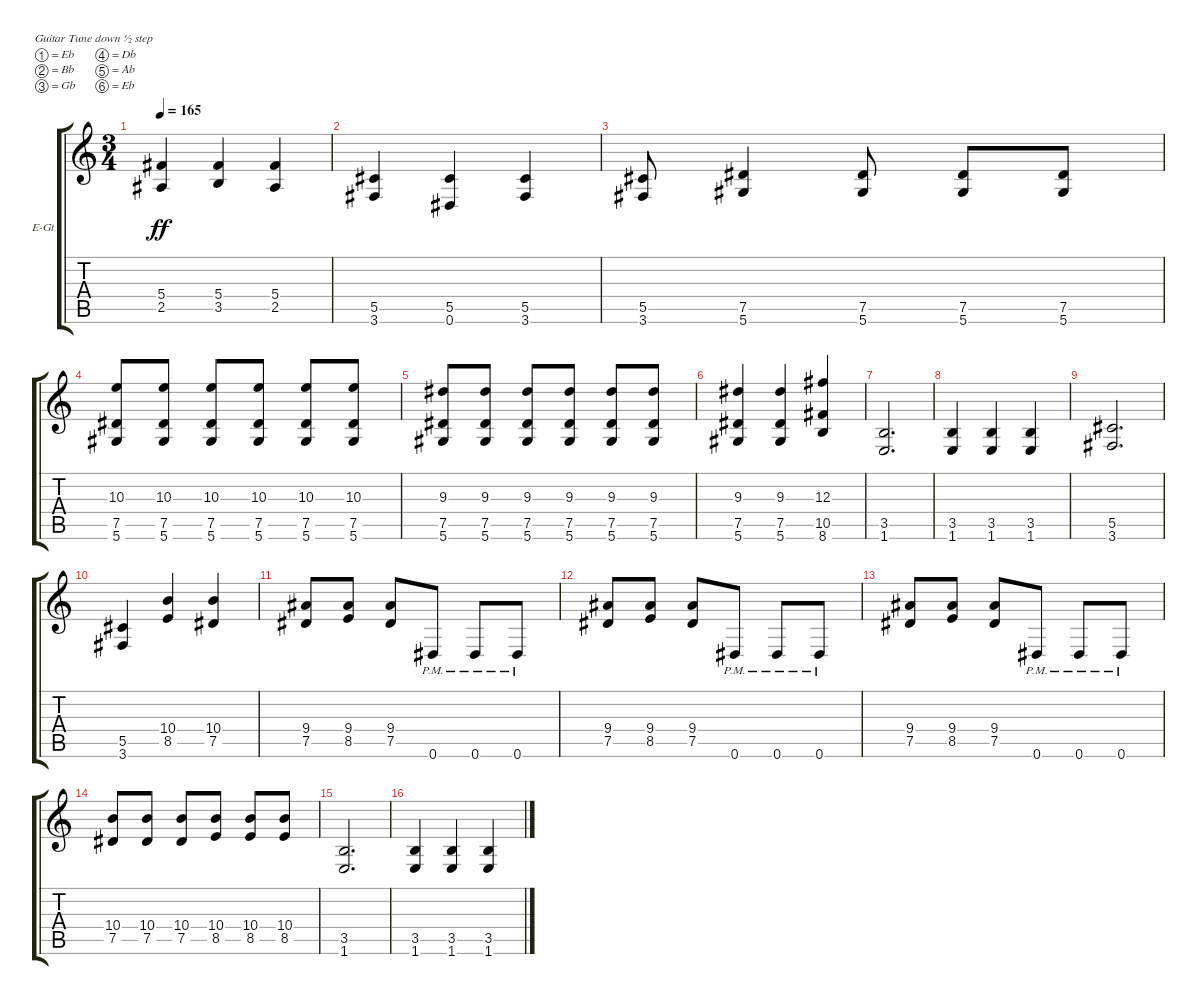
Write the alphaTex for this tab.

\bracketExtendMode groupsimilarinstruments
\firstSystemTrackNameOrientation horizontal
\otherSystemsTrackNameOrientation horizontal
\track ("Electric Guitar 2" "E-Gt") {instrument distortionguitar}
\staff {score tabs}
\tuning (Eb4 Bb3 Gb3 Db3 Ab2 Eb2)
\ts (3 4)
\tempo 165
\clef g2
\ks c
(2.5 5.4).4{dy ff} (3.5 5.4).4 (2.5 5.4).4 |
(3.6 5.5).4 (0.6 5.5).4 (3.6 5.5).4 |
(3.6 5.5).8 (5.6 7.5).4 (5.6 7.5).8 (5.6 7.5).8 (5.6 7.5).8 |
(5.6 7.5 10.3).8 (5.6 7.5 10.3).8 (5.6 7.5 10.3).8 (5.6 7.5 10.3).8 (5.6 7.5 10.3).8 (5.6 7.5 10.3).8 |
(5.6 7.5 9.3).8 (5.6 7.5 9.3).8 (5.6 7.5 9.3).8 (5.6 7.5 9.3).8 (5.6 7.5 9.3).8 (5.6 7.5 9.3).8 |
(5.6 7.5 9.3).4 (5.6 7.5 9.3).4 (8.6 10.5 12.3).4 |
(1.6 3.5).2{d} |
(1.6 3.5).4 (1.6 3.5).4 (3.5 1.6).4 |
(3.6 5.5).2{d} |
(5.5 3.6).4 (8.5 10.4).4 (10.4 7.5).4 |
(7.5 9.4).8 (8.5 9.4).8 (7.5 9.4).8 0.6{pm}.8 0.6{pm}.8 0.6{pm}.8 |
(7.5 9.4).8 (8.5 9.4).8 (7.5 9.4).8 0.6{pm}.8 0.6{pm}.8 0.6{pm}.8 |
(7.5 9.4).8 (8.5 9.4).8 (7.5 9.4).8 0.6{pm}.8 0.6{pm}.8 0.6{pm}.8 |
(10.4 7.5).8 (10.4 7.5).8 (10.4 7.5).8 (10.4 8.5).8 (10.4 8.5).8 (10.4 8.5).8 |
(1.6 3.5).2{d} |
(1.6 3.5).4 (1.6 3.5).4 (3.5 1.6).4
